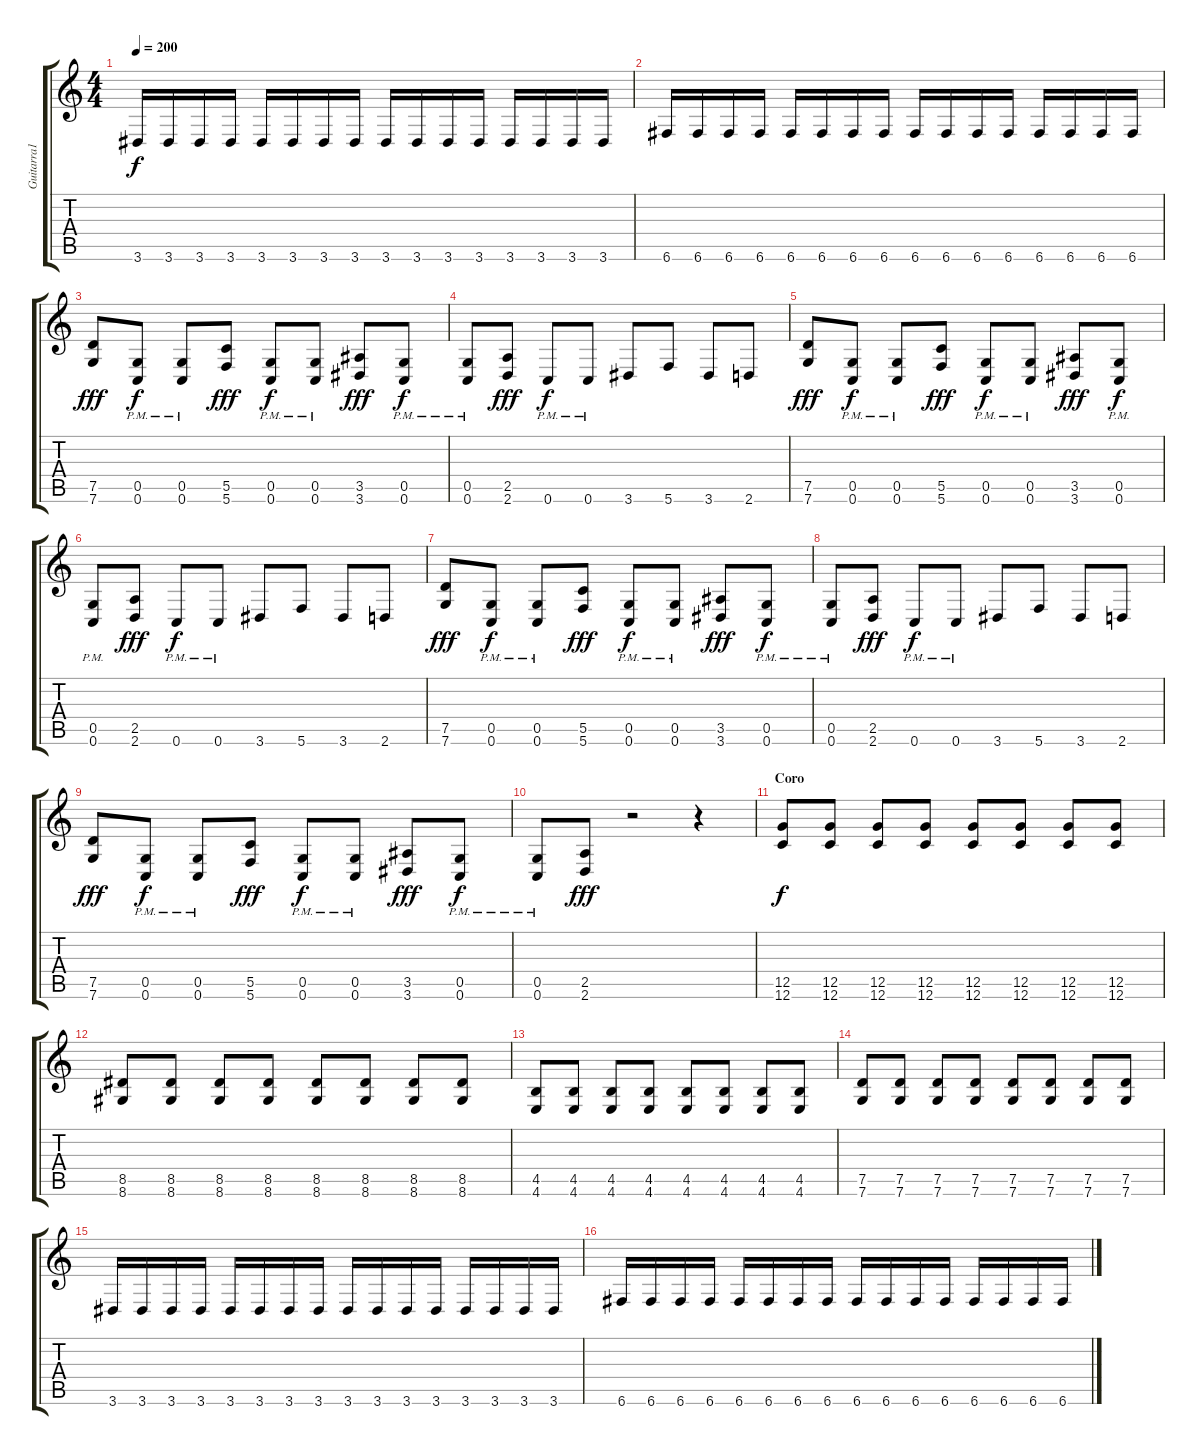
\track ("Guitarra1" "Guitarra1") {instrument distortionguitar}
\staff {score tabs}
\tuning (D4 A3 F3 C3 G2 C2) {hide}
\ts (4 4)
\tempo 200
\clef g2
\ks c
3.6.16{dy f} 3.6.16 3.6.16 3.6.16 3.6.16 3.6.16 3.6.16 3.6.16 3.6.16 3.6.16 3.6.16 3.6.16 3.6.16 3.6.16 3.6.16 3.6.16 |
6.6.16 6.6.16 6.6.16 6.6.16 6.6.16 6.6.16 6.6.16 6.6.16 6.6.16 6.6.16 6.6.16 6.6.16 6.6.16 6.6.16 6.6.16 6.6.16 |
(7.5 7.6).8{dy fff} (0.5{pm} 0.6{pm}).8{dy f} (0.5{pm} 0.6{pm}).8 (5.5 5.6).8{dy fff} (0.5{pm} 0.6{pm}).8{dy f} (0.5{pm} 0.6{pm}).8 (3.5 3.6).8{dy fff} (0.5{pm} 0.6{pm}).8{dy f} |
(0.5{pm} 0.6{pm}).8 (2.5 2.6).8{dy fff} 0.6{pm}.8{dy f} 0.6{pm}.8 3.6.8 5.6.8 3.6.8 2.6.8 |
(7.5 7.6).8{dy fff} (0.5{pm} 0.6{pm}).8{dy f} (0.5{pm} 0.6{pm}).8 (5.5 5.6).8{dy fff} (0.5{pm} 0.6{pm}).8{dy f} (0.5{pm} 0.6{pm}).8 (3.5 3.6).8{dy fff} (0.5{pm} 0.6{pm}).8{dy f} |
(0.5{pm} 0.6{pm}).8 (2.5 2.6).8{dy fff} 0.6{pm}.8{dy f} 0.6{pm}.8 3.6.8 5.6.8 3.6.8 2.6.8 |
(7.5 7.6).8{dy fff} (0.5{pm} 0.6{pm}).8{dy f} (0.5{pm} 0.6{pm}).8 (5.5 5.6).8{dy fff} (0.5{pm} 0.6{pm}).8{dy f} (0.5{pm} 0.6{pm}).8 (3.5 3.6).8{dy fff} (0.5{pm} 0.6{pm}).8{dy f} |
(0.5{pm} 0.6{pm}).8 (2.5 2.6).8{dy fff} 0.6{pm}.8{dy f} 0.6{pm}.8 3.6.8 5.6.8 3.6.8 2.6.8 |
(7.5 7.6).8{dy fff} (0.5{pm} 0.6{pm}).8{dy f} (0.5{pm} 0.6{pm}).8 (5.5 5.6).8{dy fff} (0.5{pm} 0.6{pm}).8{dy f} (0.5{pm} 0.6{pm}).8 (3.5 3.6).8{dy fff} (0.5{pm} 0.6{pm}).8{dy f} |
(0.5{pm} 0.6{pm}).8 (2.5 2.6).8{dy fff} r.2 r.4 |
\section ("" "Coro")
(12.5 12.6).8{dy f} (12.5 12.6).8 (12.5 12.6).8 (12.5 12.6).8 (12.5 12.6).8 (12.5 12.6).8 (12.5 12.6).8 (12.5 12.6).8 |
(8.5 8.6).8 (8.5 8.6).8 (8.5 8.6).8 (8.5 8.6).8 (8.5 8.6).8 (8.5 8.6).8 (8.5 8.6).8 (8.5 8.6).8 |
(4.5 4.6).8 (4.5 4.6).8 (4.5 4.6).8 (4.5 4.6).8 (4.5 4.6).8 (4.5 4.6).8 (4.5 4.6).8 (4.5 4.6).8 |
(7.5 7.6).8 (7.5 7.6).8 (7.5 7.6).8 (7.5 7.6).8 (7.5 7.6).8 (7.5 7.6).8 (7.5 7.6).8 (7.5 7.6).8 |
3.6.16 3.6.16 3.6.16 3.6.16 3.6.16 3.6.16 3.6.16 3.6.16 3.6.16 3.6.16 3.6.16 3.6.16 3.6.16 3.6.16 3.6.16 3.6.16 |
6.6.16 6.6.16 6.6.16 6.6.16 6.6.16 6.6.16 6.6.16 6.6.16 6.6.16 6.6.16 6.6.16 6.6.16 6.6.16 6.6.16 6.6.16 6.6.16
